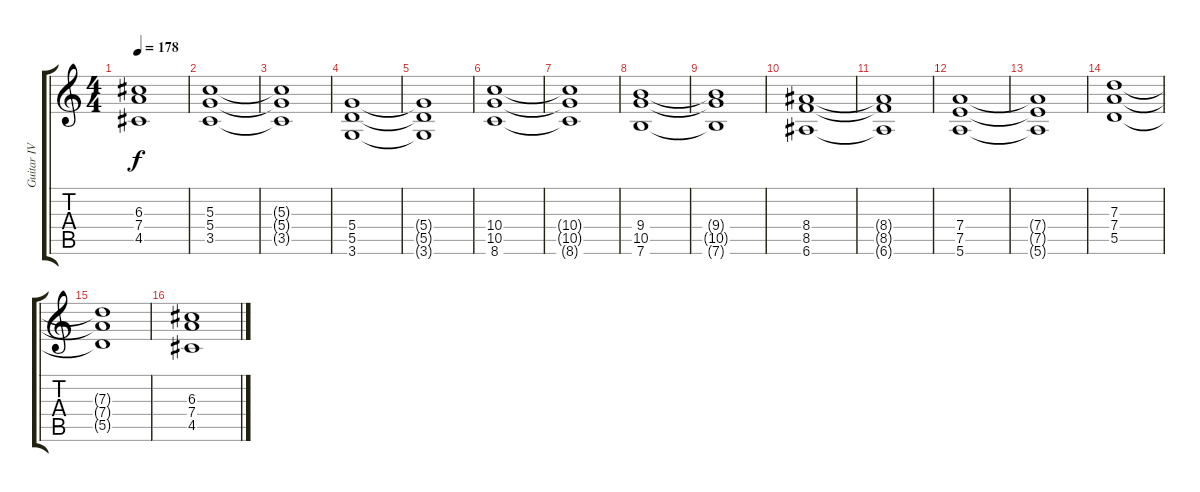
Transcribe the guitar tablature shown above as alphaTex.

\track ("Guitar IV (Kazuma)" "Guitar IV ") {instrument distortionguitar}
\staff {score tabs}
\tuning (E4 B3 G3 D3 A2 E2) {hide}
\ts (4 4)
\tempo 178
\clef g2
\ks c
(6.3{t} 7.4{t} 4.5{t}).1{dy f} |
(5.3 5.4 3.5).1 |
(5.3{t} 5.4{t} 3.5{t}).1 |
(5.4 5.5 3.6).1 |
(5.4{t} 5.5{t} 3.6{t}).1 |
(10.4 10.5 8.6).1 |
(10.4{t} 10.5{t} 8.6{t}).1 |
(9.4 10.5 7.6).1 |
(9.4{t} 10.5{t} 7.6{t}).1 |
(8.4 8.5 6.6).1 |
(8.4{t} 8.5{t} 6.6{t}).1 |
(7.4 7.5 5.6).1 |
(7.4{t} 7.5{t} 5.6{t}).1 |
(7.3 7.4 5.5).1 |
(7.3{t} 7.4{t} 5.5{t}).1 |
(6.3 7.4 4.5).1
